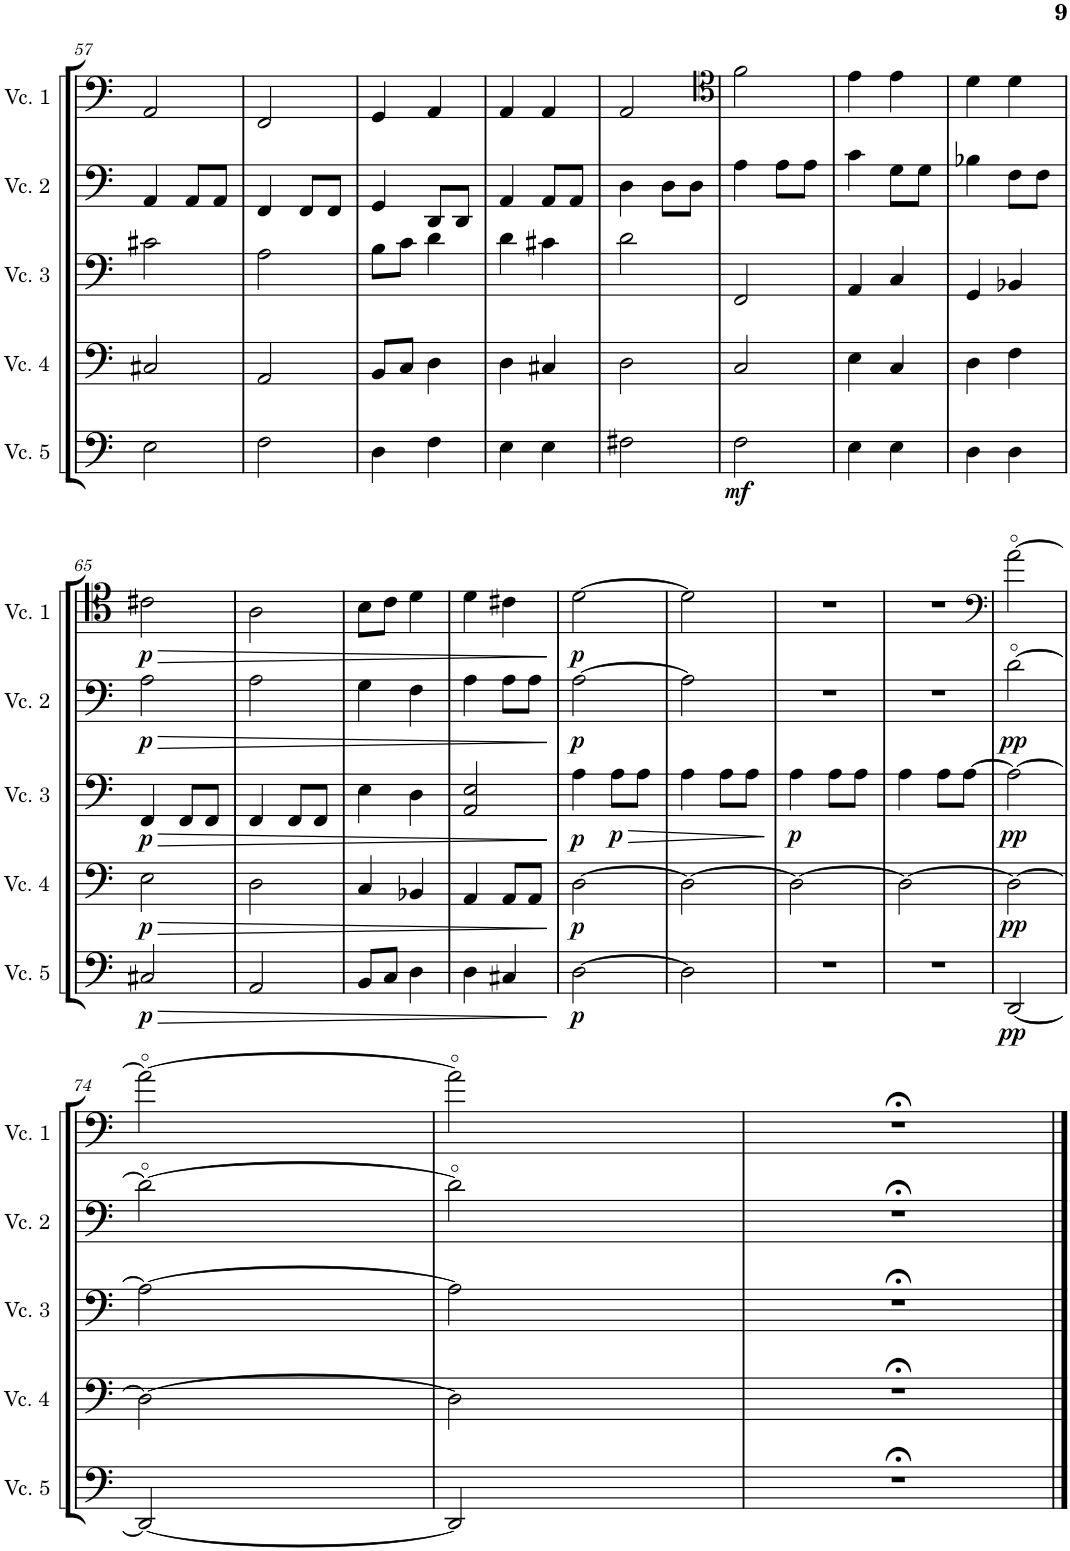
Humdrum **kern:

**kern	**dynam	**kern	**dynam	**kern	**dynam	**kern	**dynam	**kern	**dynam
*part5	*part5	*part4	*part4	*part3	*part3	*part2	*part2	*part1	*part1
*staff5	*staff5	*staff4	*staff4	*staff3	*staff3	*staff2	*staff2	*staff1	*staff1
*I"Cello 5	*	*I"Cello 4	*	*I"Cello 3	*	*I"Cello 2	*	*I"Cello 1	*
!!LO:PB:g=z
*clefF4	*	*clefF4	*	*clefF4	*	*clefF4	*	*clefF4	*
*k[]	*	*k[]	*	*k[]	*	*k[]	*	*k[]	*
*M2/4	*	*M2/4	*	*M2/4	*	*M2/4	*	*M2/4	*
=57	=57	=57	=57	=57	=57	=57	=57	=57	=57
2E\	.	2C#X/	.	2c#X\	.	4AA/	.	2AA/	.
.	.	.	.	.	.	8AA/L	.	.	.
.	.	.	.	.	.	8AA/J	.	.	.
=58	=58	=58	=58	=58	=58	=58	=58	=58	=58
2F\	.	2AA/	.	2A\	.	4FF/	.	2FF/	.
.	.	.	.	.	.	8FF/L	.	.	.
.	.	.	.	.	.	8FF/J	.	.	.
=59	=59	=59	=59	=59	=59	=59	=59	=59	=59
4D\	.	8BB/L	.	8B\L	.	4GG/	.	4GG/	.
.	.	8C/J	.	8c\J	.	.	.	.	.
4F\	.	4D\	.	4d\	.	8DD/L	.	4AA/	.
.	.	.	.	.	.	8DD/J	.	.	.
=60	=60	=60	=60	=60	=60	=60	=60	=60	=60
4E\	.	4D\	.	4d\	.	4AA/	.	4AA/	.
4E\	.	4C#X/	.	4c#X\	.	8AA/L	.	4AA/	.
.	.	.	.	.	.	8AA/J	.	.	.
=61	=61	=61	=61	=61	=61	=61	=61	=61	=61
2F#X\	.	2D\	.	2d\	.	4D\	.	2AA/	.
.	.	.	.	.	.	8D\L	.	.	.
.	.	.	.	.	.	8D\J	.	.	.
=62	=62	=62	=62	=62	=62	=62	=62	=62	=62
*	*	*	*	*	*	*	*	*clefC4	*
!	!LO:DY:b	!	!	!	!	!	!	!	!
2F\	mf	2C/	.	2FF/	.	4A\	.	2f\	.
.	.	.	.	.	.	8A\L	.	.	.
.	.	.	.	.	.	8A\J	.	.	.
=63	=63	=63	=63	=63	=63	=63	=63	=63	=63
4E\	.	4E\	.	4AA/	.	4c\	.	4e\	.
4E\	.	4C/	.	4C/	.	8G\L	.	4e\	.
.	.	.	.	.	.	8G\J	.	.	.
=64	=64	=64	=64	=64	=64	=64	=64	=64	=64
4D\	.	4D\	.	4GG/	.	4B-X\	.	4d\	.
4D\	.	4F\	.	4BB-X/	.	8F\L	.	4d\	.
.	.	.	.	.	.	8F\J	.	.	.
!!LO:LB:g=z
=65	=65	=65	=65	=65	=65	=65	=65	=65	=65
!	!LO:HP:b	!	!LO:HP:b	!	!LO:HP:b	!	!LO:HP:b	!	!LO:HP:b
!	!LO:DY:n=1:b	!	!LO:DY:n=1:b	!	!LO:DY:n=1:b	!	!LO:DY:n=1:b	!	!LO:DY:n=1:b
2C#X/	> p	2E\	> p	4FF/	> p	2A\	> p	2c#X\	> p
.	.	.	.	8FF/L	.	.	.	.	.
.	.	.	.	8FF/J	.	.	.	.	.
=66	=66	=66	=66	=66	=66	=66	=66	=66	=66
2AA/	.	2D\	.	4FF/	.	2A\	.	2A\	.
.	.	.	.	8FF/L	.	.	.	.	.
.	.	.	.	8FF/J	.	.	.	.	.
=67	=67	=67	=67	=67	=67	=67	=67	=67	=67
8BB/L	.	4C/	.	4E\	.	4G\	.	8B\L	.
8C/J	.	.	.	.	.	.	.	8c\J	.
4D\	.	4BB-X/	.	4D\	.	4F\	.	4d\	.
=68	=68	=68	=68	=68	=68	=68	=68	=68	=68
4D\	.	4AA/	.	2AA/ 2E/	.	4A\	.	4d\	.
4C#X/	.	8AA/L	.	.	.	8A\L	.	4c#X\	.
.	.	8AA/J	.	.	.	8A\J	.	.	.
.	]	.	]	.	]	.	]	.	]
=69	=69	=69	=69	=69	=69	=69	=69	=69	=69
!	!LO:DY:b	!	!LO:DY:b	!	!LO:DY:b	!	!LO:DY:b	!	!LO:DY:b
[2D\	p	[2D\	p	4A\	p	[2A\	p	[2d\	p
!	!	!	!	!	!LO:HP:b	!	!	!	!
!	!	!	!	!	!LO:DY:n=1:b	!	!	!	!
.	.	.	.	8A\L	> p	.	.	.	.
.	.	.	.	8A\J	.	.	.	.	.
=70	=70	=70	=70	=70	=70	=70	=70	=70	=70
2D\]	.	2D\_	.	4A\	.	2A\]	.	2d\]	.
.	.	.	.	8A\L	.	.	.	.	.
.	.	.	.	8A\J	.	.	.	.	.
.	.	.	.	.	]	.	.	.	.
=71	=71	=71	=71	=71	=71	=71	=71	=71	=71
!	!	!	!	!	!LO:DY:b	!	!	!	!
2r	.	2D\_	.	4A\	p	2r	.	2r	.
.	.	.	.	8A\L	.	.	.	.	.
.	.	.	.	8A\J	.	.	.	.	.
=72	=72	=72	=72	=72	=72	=72	=72	=72	=72
2r	.	2D\_	.	4A\	.	2r	.	2r	.
.	.	.	.	8A\L	.	.	.	.	.
.	.	.	.	[8A\J	.	.	.	.	.
=73	=73	=73	=73	=73	=73	=73	=73	=73	=73
*	*	*	*	*	*	*	*	*clefF4	*
!	!LO:DY:b	!	!LO:DY:b	!	!LO:DY:b	!	!LO:DY:b	!	!
[2DD/	pp	2D\_	pp	2A\_	pp	[2d\	pp	[2a\	.
!!LO:LB:g=z
=74	=74	=74	=74	=74	=74	=74	=74	=74	=74
2DD/_	.	2D\_	.	2A\_	.	2d\_	.	2a\_	.
=75	=75	=75	=75	=75	=75	=75	=75	=75	=75
2DD/]	.	2D\]	.	2A\]	.	2d\]	.	2a\]	.
=76	=76	=76	=76	=76	=76	=76	=76	=76	=76
2r;<	.	2r;<	.	2r;<	.	2r;<	.	2r;<	.
==	==	==	==	==	==	==	==	==	==
*-	*-	*-	*-	*-	*-	*-	*-	*-	*-
